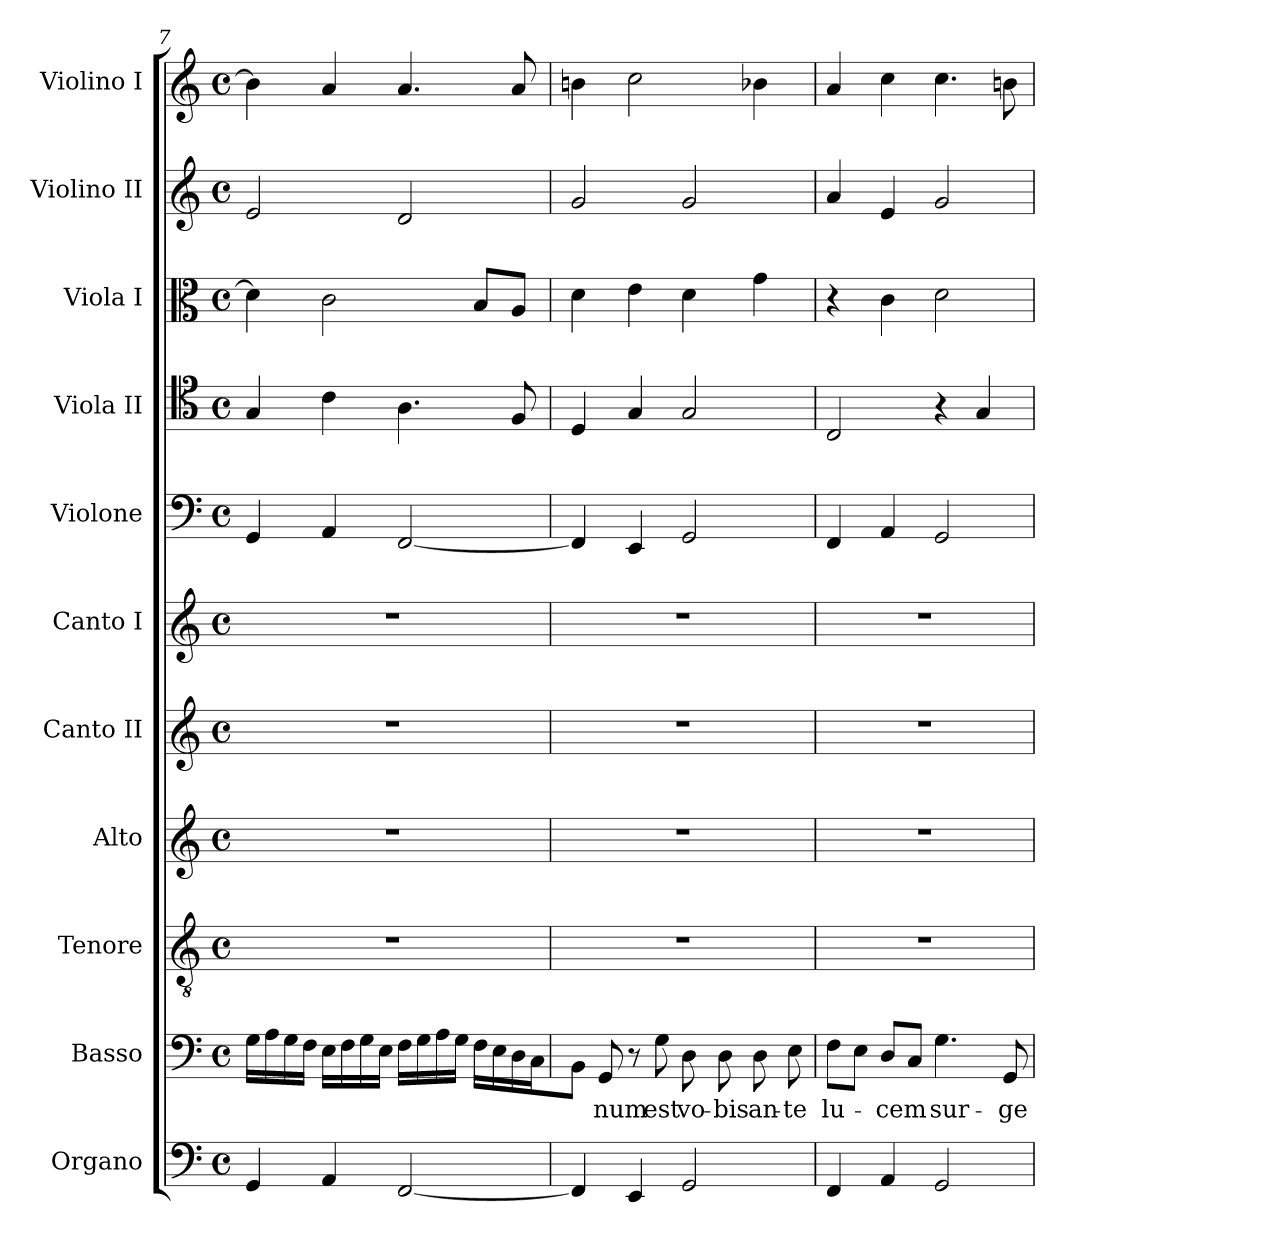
**kern	**kern	**text	**kern	**kern	**kern	**kern	**kern	**kern	**kern	**kern	**kern
*part11	*part10	*part10	*part9	*part8	*part7	*part6	*part5	*part4	*part3	*part2	*part1
*staff11	*staff10	*staff10	*staff9	*staff8	*staff7	*staff6	*staff5	*staff4	*staff3	*staff2	*staff1
*I"Organo	*I"Basso	*	*I"Tenore	*I"Alto	*I"Canto II	*I"Canto I	*I"Violone	*I"Viola II	*I"Viola I	*I"Violino II	*I"Violino I
*I'Org.	*I'B.	*	*I'T.	*I'A.	*I'C. II	*I'C. I	*I'Vne.	*I'Vla. II	*I'Vla. I	*I'Vl. II	*I'Vl. I
*clefF4	*clefF4	*	*clefGv2	*clefG2	*clefG2	*clefG2	*clefF4	*clefC4	*clefC3	*clefG2	*clefG2
*	*	*	*ITrd7c12	*	*	*	*	*	*	*	*
*k[]	*k[]	*	*k[]	*k[]	*k[]	*k[]	*k[]	*k[]	*k[]	*k[]	*k[]
*C:	*C:	*	*C:	*C:	*C:	*C:	*C:	*C:	*C:	*C:	*C:
*M4/4	*M4/4	*	*M4/4	*M4/4	*M4/4	*M4/4	*M4/4	*M4/4	*M4/4	*M4/4	*M4/4
*met(c)	*met(c)	*	*met(c)	*met(c)	*met(c)	*met(c)	*met(c)	*met(c)	*met(c)	*met(c)	*met(c)
=7	=7	=7	=7	=7	=7	=7	=7	=7	=7	=7	=7
4GGi/	16Gi\LL	.	1r	1r	1r	1r	4GGi/	4Gi/	4di\]	2ei/	4b-i\]
.	16Ai\	.	.	.	.	.	.	.	.	.	.
.	16Gi\	.	.	.	.	.	.	.	.	.	.
.	16Fi\JJ	.	.	.	.	.	.	.	.	.	.
4AAi/	16Ei\LL	.	.	.	.	.	4AAi/	4ci\	2ci\	.	4ai/
.	16Fi\	.	.	.	.	.	.	.	.	.	.
.	16Gi\	.	.	.	.	.	.	.	.	.	.
.	16Ei\JJ	.	.	.	.	.	.	.	.	.	.
[<2FFi/	16Fi\LL	.	.	.	.	.	[<2FFi/	4.Ai\	.	2di/	4.ai/
.	16Gi\	.	.	.	.	.	.	.	.	.	.
.	16Ai\	.	.	.	.	.	.	.	.	.	.
.	16Gi\JJ	.	.	.	.	.	.	.	.	.	.
.	16Fi\LL	.	.	.	.	.	.	.	8Bi/L	.	.
.	16Ei\	.	.	.	.	.	.	.	.	.	.
.	16Di\	.	.	.	.	.	.	8Fi/	8Ai/J	.	8ai/
.	16Ci\J	.	.	.	.	.	.	.	.	.	.
=8	=8	=8	=8	=8	=8	=8	=8	=8	=8	=8	=8
4FFi/]	8BBi\J	.	1r	1r	1r	1r	4FFi/]	4Di/	4di\	2gi/	4bni\
!	!	!LO:LY:b:color=#000000	!	!	!	!	!	!	!	!	!
.	8GGi/	-num	.	.	.	.	.	.	.	.	.
4EEi/	8r	.	.	.	.	.	4EEi/	4Gi/	4ei\	.	2cci\
!	!	!LO:LY:b:color=#000000	!	!	!	!	!	!	!	!	!
.	8Gi\	est	.	.	.	.	.	.	.	.	.
!	!	!LO:LY:b:color=#000000	!	!	!	!	!	!	!	!	!
2GGi/	8Di\	vo-	.	.	.	.	2GGi/	2Gi/	4di\	2gi/	.
!	!	!LO:LY:b:color=#000000	!	!	!	!	!	!	!	!	!
.	8Di\	-bis	.	.	.	.	.	.	.	.	.
!	!	!LO:LY:b:color=#000000	!	!	!	!	!	!	!	!	!
.	8Di\	an-	.	.	.	.	.	.	4gi\	.	4b-Xi\
!	!	!LO:LY:b:color=#000000	!	!	!	!	!	!	!	!	!
.	8Ei\	-te	.	.	.	.	.	.	.	.	.
=9	=9	=9	=9	=9	=9	=9	=9	=9	=9	=9	=9
!	!	!LO:LY:b:color=#000000	!	!	!	!	!	!	!	!	!
4FFi/	8Fi\L	lu-	1r	1r	1r	1r	4FFi/	2Ci/	4r	4ai/	4ai/
.	8Ei\J	.	.	.	.	.	.	.	.	.	.
!	!	!LO:LY:b:color=#000000	!	!	!	!	!	!	!	!	!
4AAi/	8Di/L	-cem	.	.	.	.	4AAi/	.	4ci\	4ei/	4cci\
.	8Ci/J	.	.	.	.	.	.	.	.	.	.
!	!	!LO:LY:b:color=#000000	!	!	!	!	!	!	!	!	!
2GGi/	4.Gi\	sur-	.	.	.	.	2GGi/	4r	2di\	2gi/	4.cci\
.	.	.	.	.	.	.	.	4Gi/	.	.	.
!	!	!LO:LY:b:color=#000000	!	!	!	!	!	!	!	!	!
.	8GGi/	-ge-	.	.	.	.	.	.	.	.	8bni\
=	=	=	=	=	=	=	=	=	=	=	=
*-	*-	*-	*-	*-	*-	*-	*-	*-	*-	*-	*-
